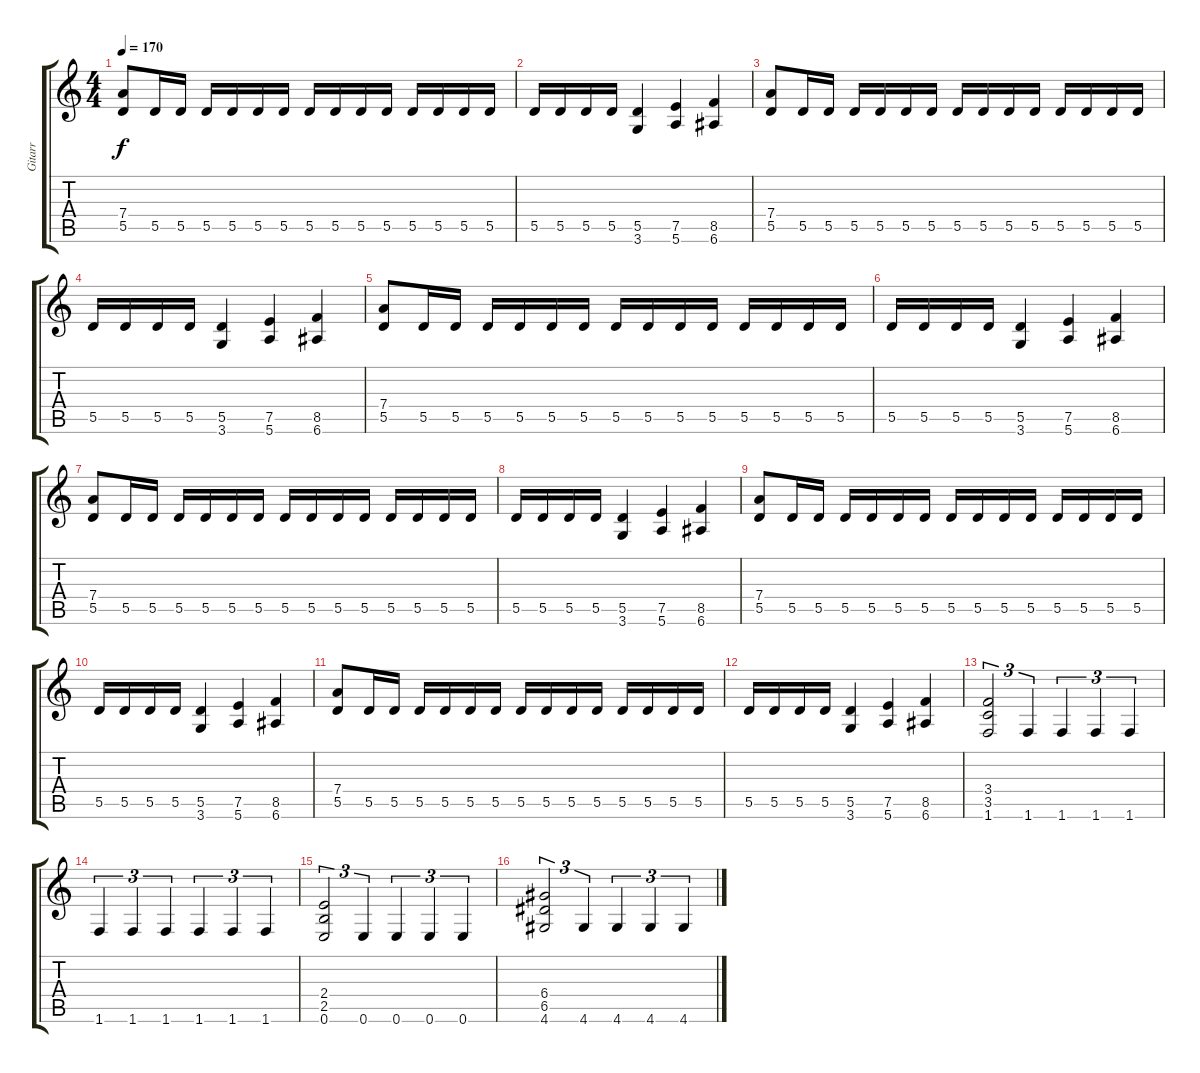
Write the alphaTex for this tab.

\track ("Gitarr" "Gitarr") {instrument distortionguitar}
\staff {score tabs}
\tuning (E4 B3 G3 D3 A2 E2) {hide}
\ts (4 4)
\tempo 170
\clef g2
\ks c
(7.4 5.5).8{dy f} 5.5.16 5.5.16 5.5.16 5.5.16 5.5.16 5.5.16 5.5.16 5.5.16 5.5.16 5.5.16 5.5.16 5.5.16 5.5.16 5.5.16 |
5.5.16 5.5.16 5.5.16 5.5.16 (5.5 3.6).4 (7.5 5.6).4 (8.5 6.6).4 |
(7.4 5.5).8 5.5.16 5.5.16 5.5.16 5.5.16 5.5.16 5.5.16 5.5.16 5.5.16 5.5.16 5.5.16 5.5.16 5.5.16 5.5.16 5.5.16 |
5.5.16 5.5.16 5.5.16 5.5.16 (5.5 3.6).4 (7.5 5.6).4 (8.5 6.6).4 |
(7.4 5.5).8 5.5.16 5.5.16 5.5.16 5.5.16 5.5.16 5.5.16 5.5.16 5.5.16 5.5.16 5.5.16 5.5.16 5.5.16 5.5.16 5.5.16 |
5.5.16 5.5.16 5.5.16 5.5.16 (5.5 3.6).4 (7.5 5.6).4 (8.5 6.6).4 |
(7.4 5.5).8 5.5.16 5.5.16 5.5.16 5.5.16 5.5.16 5.5.16 5.5.16 5.5.16 5.5.16 5.5.16 5.5.16 5.5.16 5.5.16 5.5.16 |
5.5.16 5.5.16 5.5.16 5.5.16 (5.5 3.6).4 (7.5 5.6).4 (8.5 6.6).4 |
(7.4 5.5).8 5.5.16 5.5.16 5.5.16 5.5.16 5.5.16 5.5.16 5.5.16 5.5.16 5.5.16 5.5.16 5.5.16 5.5.16 5.5.16 5.5.16 |
5.5.16 5.5.16 5.5.16 5.5.16 (5.5 3.6).4 (7.5 5.6).4 (8.5 6.6).4 |
(7.4 5.5).8 5.5.16 5.5.16 5.5.16 5.5.16 5.5.16 5.5.16 5.5.16 5.5.16 5.5.16 5.5.16 5.5.16 5.5.16 5.5.16 5.5.16 |
5.5.16 5.5.16 5.5.16 5.5.16 (5.5 3.6).4 (7.5 5.6).4 (8.5 6.6).4 |
(3.4 3.5 1.6).2{tu (3 2)} 1.6.4{tu (3 2)} 1.6.4{tu (3 2)} 1.6.4{tu (3 2)} 1.6.4{tu (3 2)} |
1.6.4{tu (3 2)} 1.6.4{tu (3 2)} 1.6.4{tu (3 2)} 1.6.4{tu (3 2)} 1.6.4{tu (3 2)} 1.6.4{tu (3 2)} |
(2.4 2.5 0.6).2{tu (3 2)} 0.6.4{tu (3 2)} 0.6.4{tu (3 2)} 0.6.4{tu (3 2)} 0.6.4{tu (3 2)} |
(6.4 6.5 4.6).2{tu (3 2)} 4.6.4{tu (3 2)} 4.6.4{tu (3 2)} 4.6.4{tu (3 2)} 4.6.4{tu (3 2)}
